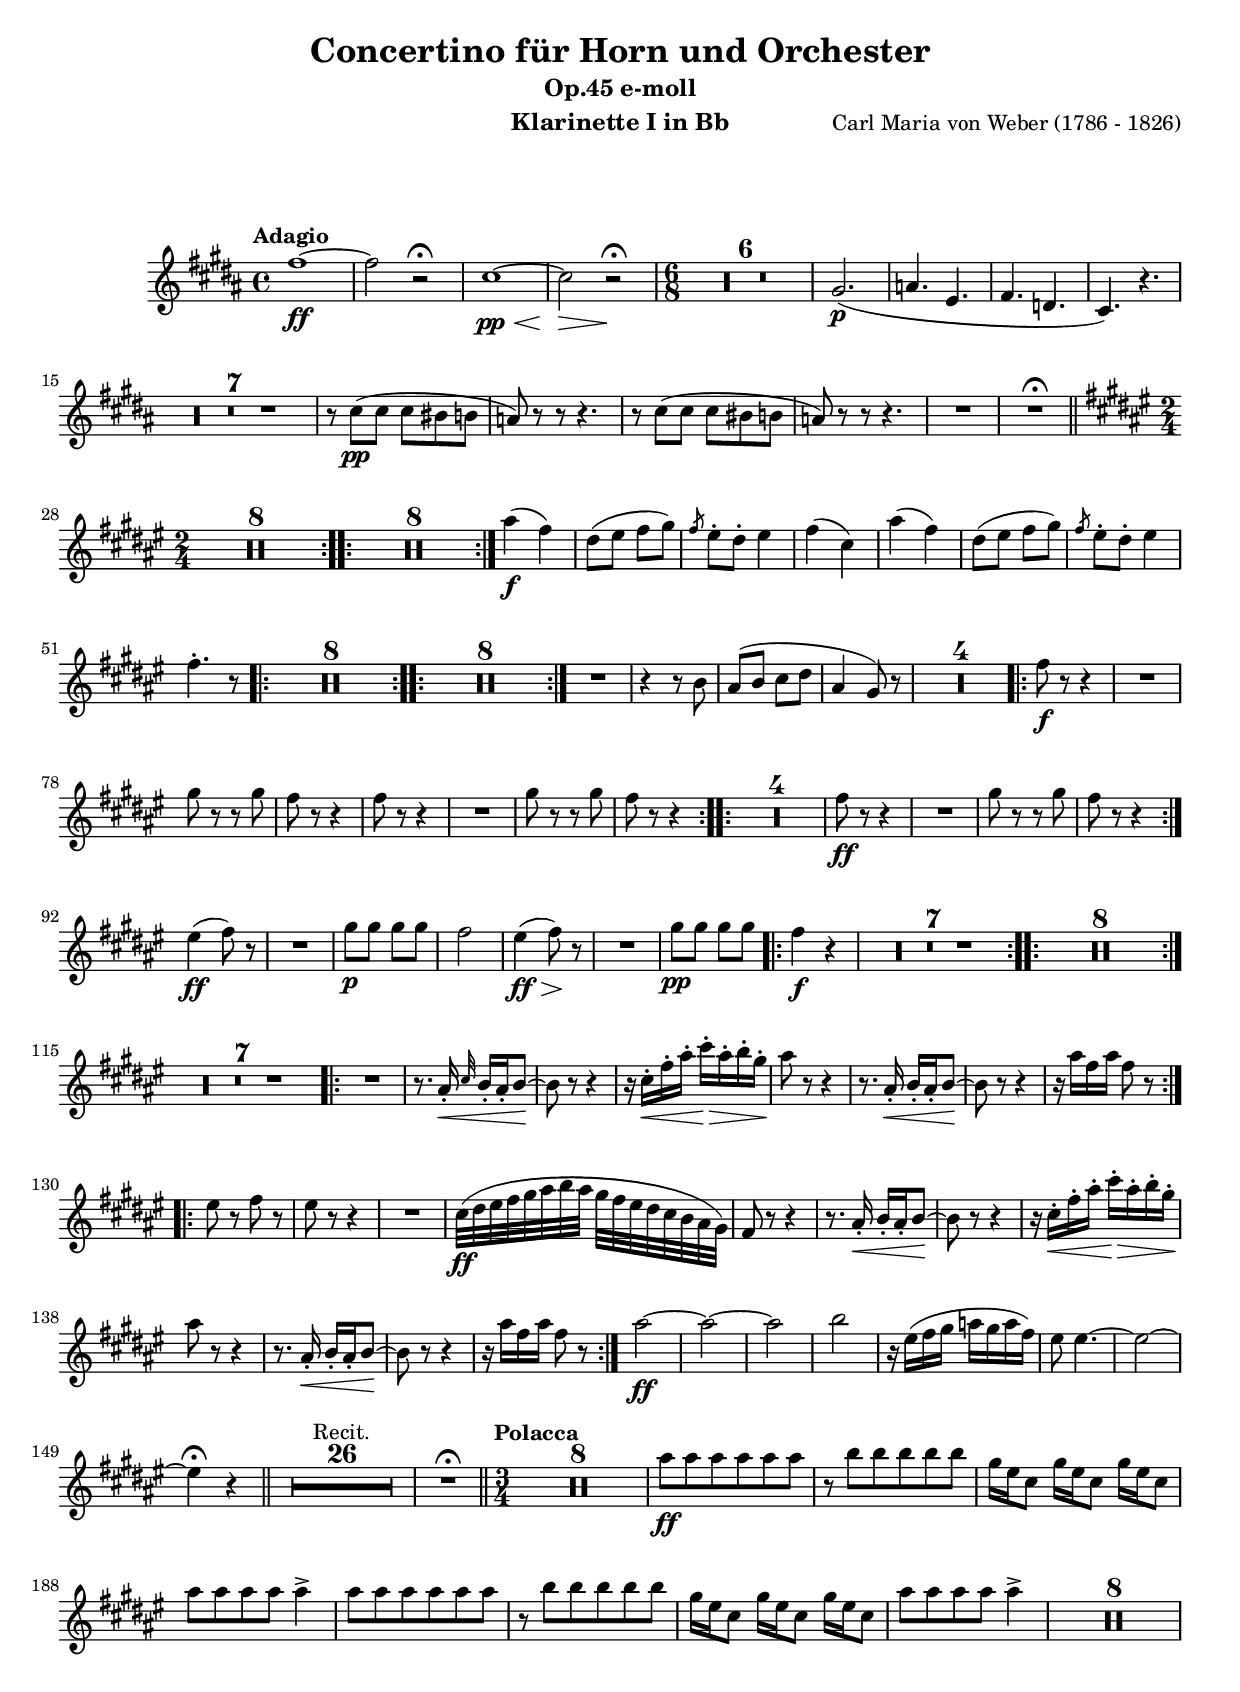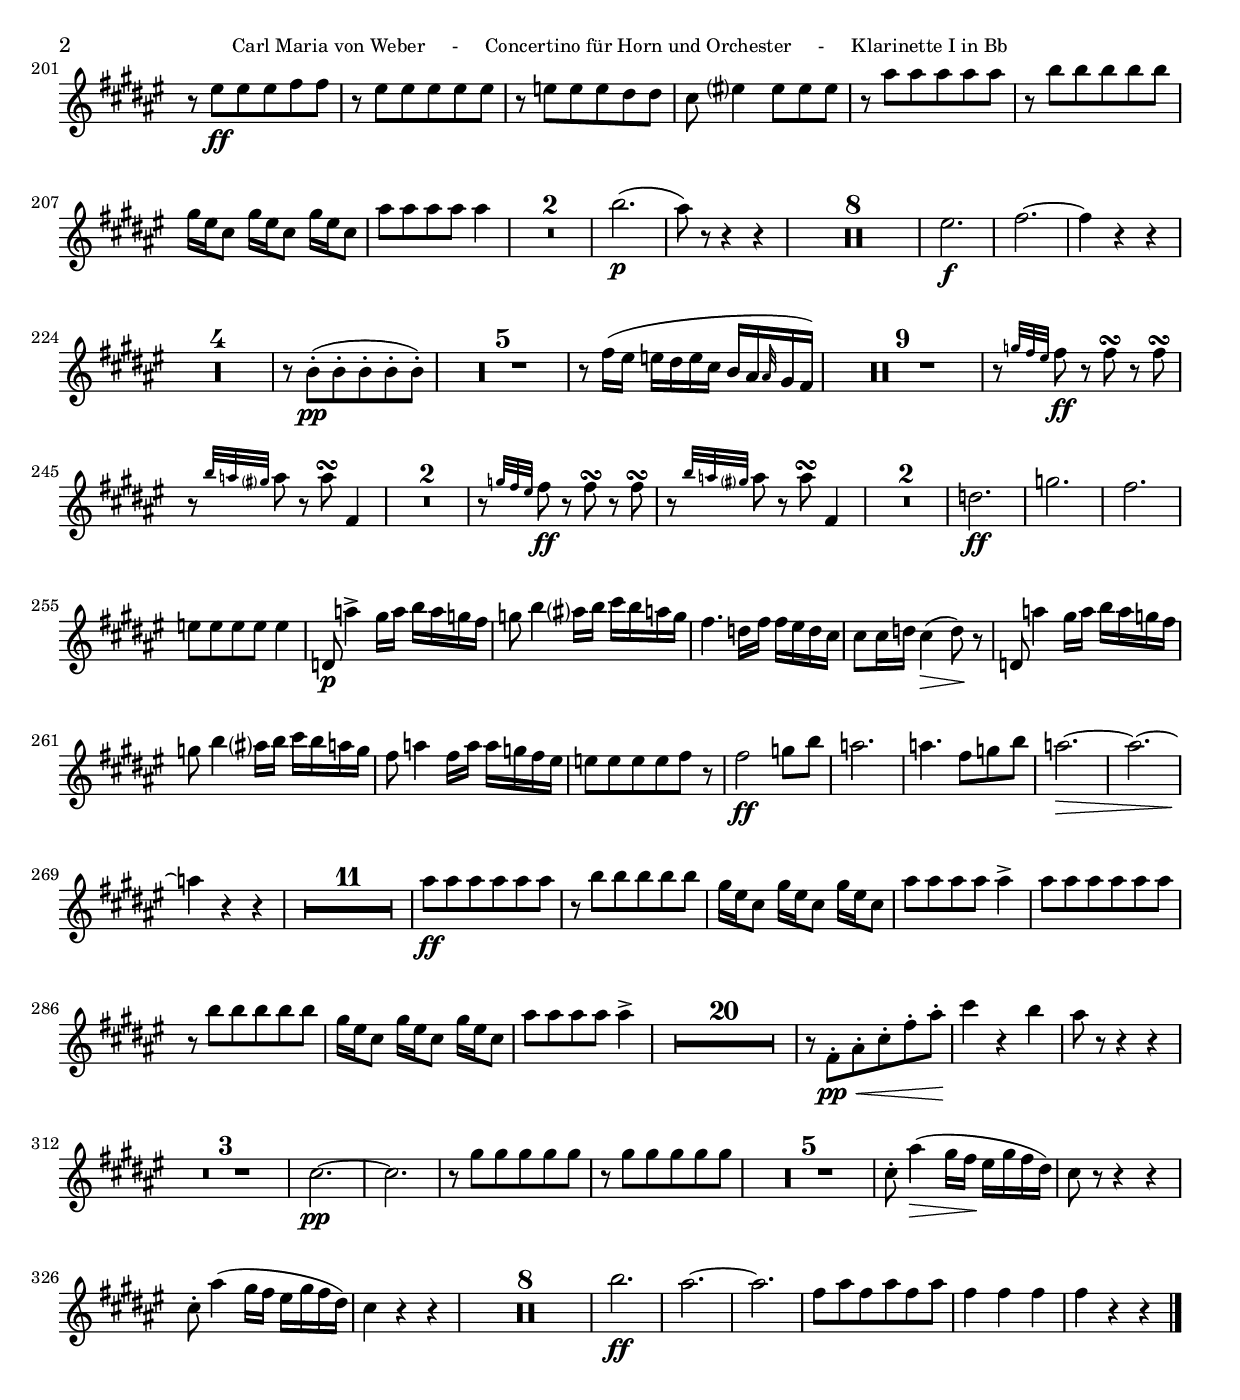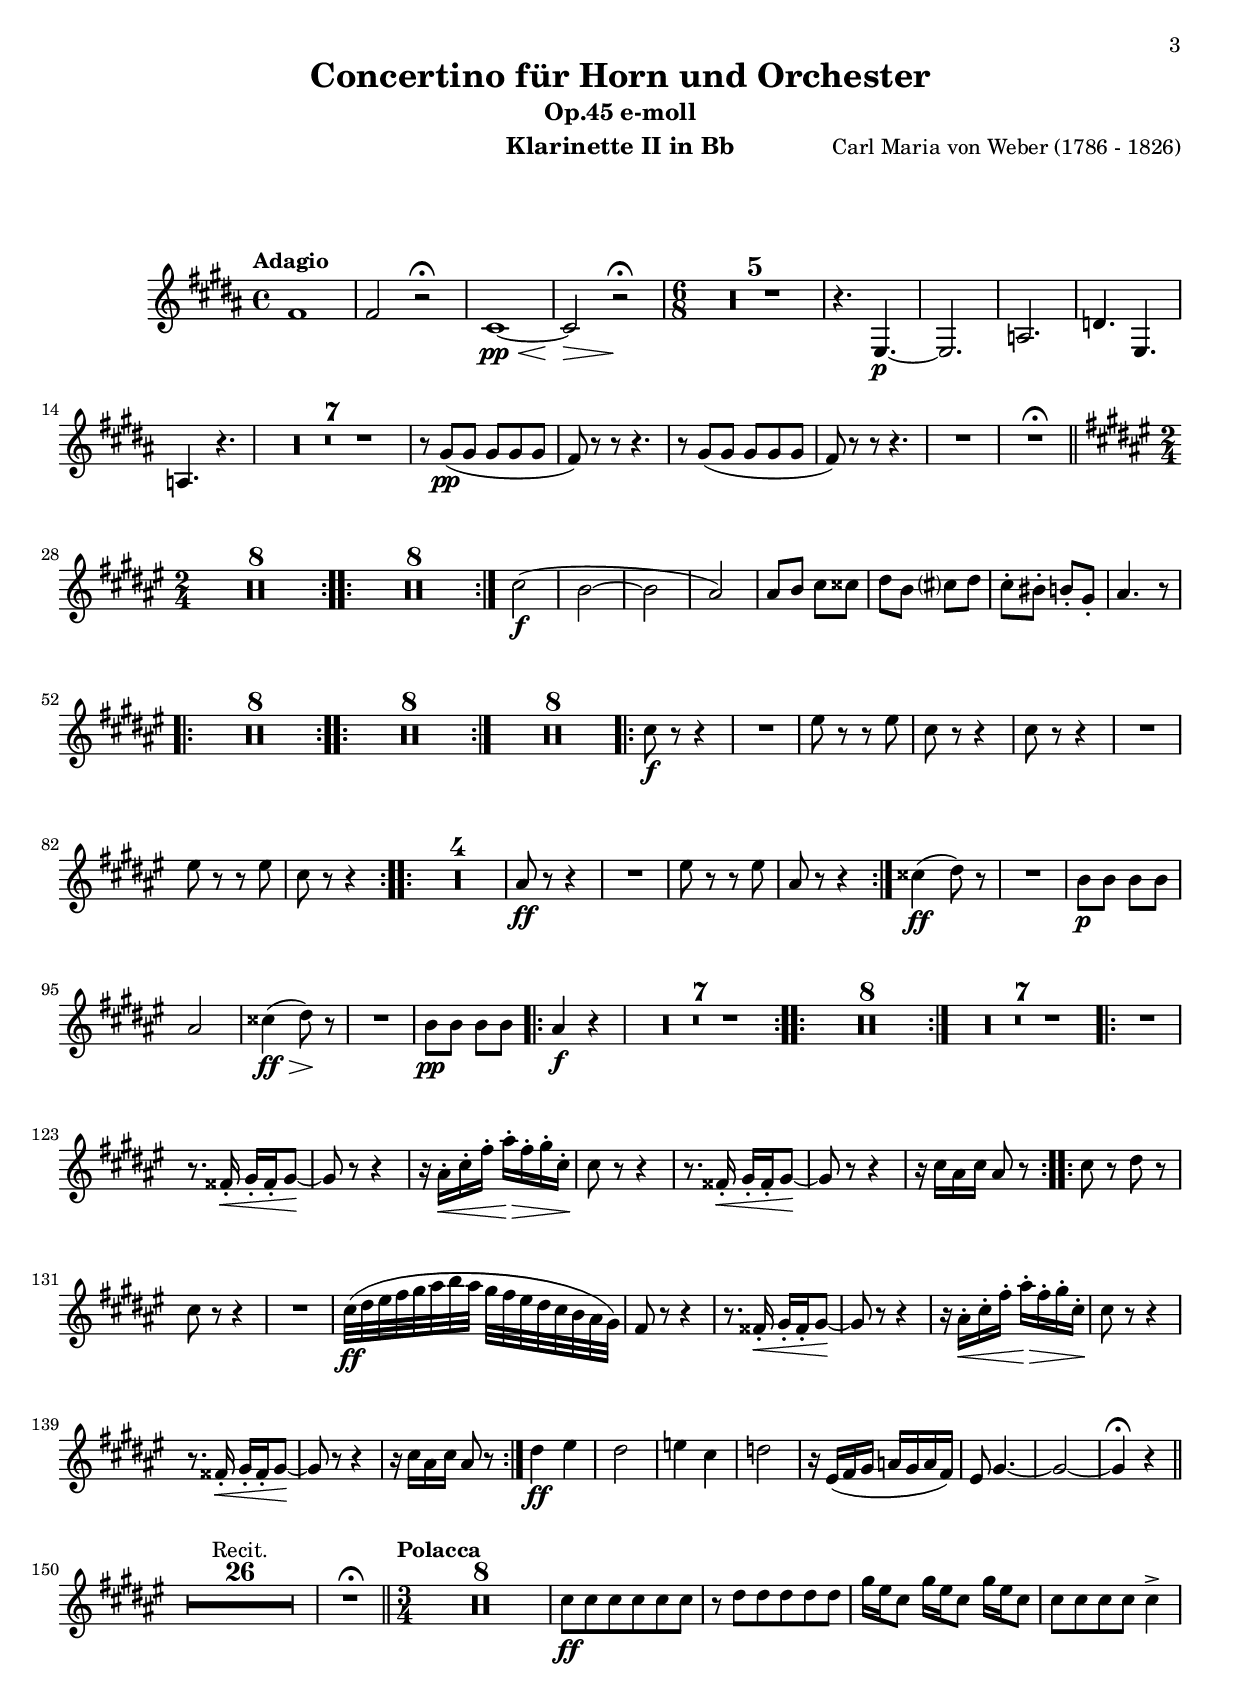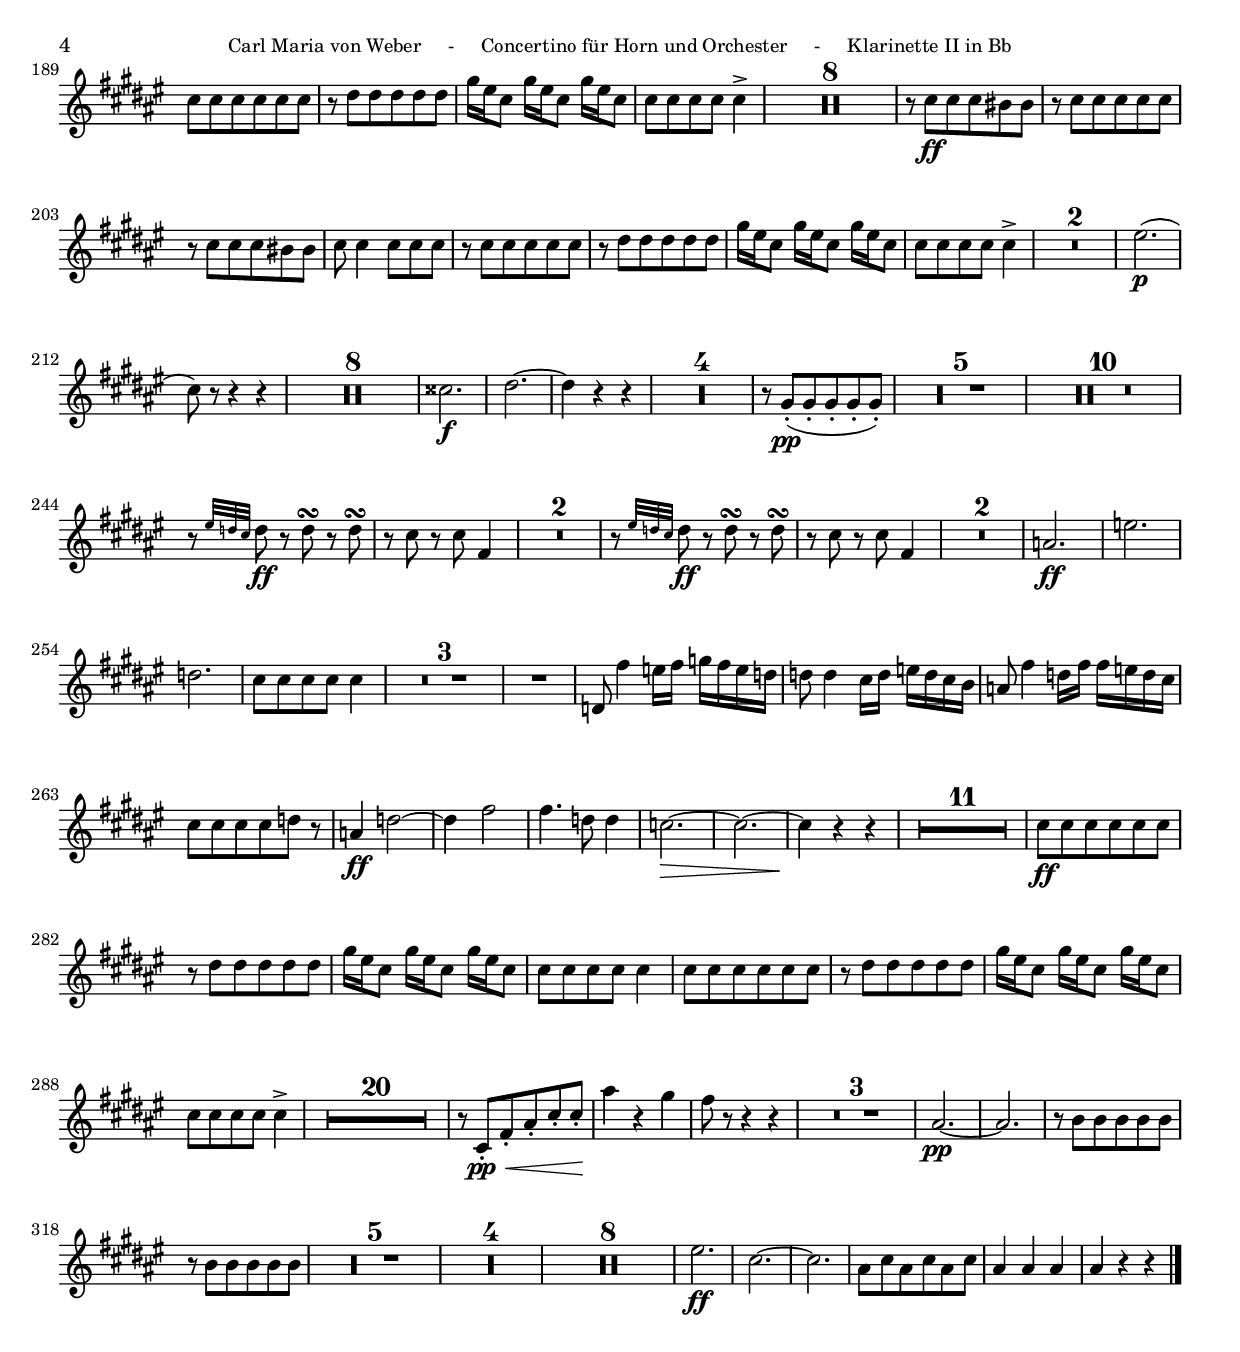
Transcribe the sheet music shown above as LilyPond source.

\version "2.18.2"
\language "deutsch"

\paper {
    top-margin = 10\mm
    bottom-margin = 10\mm
    left-margin = 10\mm
    right-margin = 10\mm
    ragged-last = ##f
}

\header{
  title = "Concertino für Horn und Orchester"
  subtitle = "Op.45 e-moll"
  composerShort = "Carl Maria von Weber"
  composer = "Carl Maria von Weber (1786 - 1826)"
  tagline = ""
}

% Adapt this for automatic line-breaks
mBreak = {}
% mBreak = { \break }
#(set-global-staff-size 18.5)

% Useful snippets
pCresc = _\markup { \dynamic p \italic "cresc." }
mfDim = _\markup { \dynamic mf \italic "dim." }
fCantabile = _\markup { \dynamic f \italic "cantabile" }
smorz = _\markup { \italic "smorz." }
sempreFf = _\markup { \italic "sempre" \dynamic ff }
sempreFff = _\markup { \italic "sempre" \dynamic fff }
pocoF = _\markup { \italic "poco" \dynamic f }
ffz = _\markup { \dynamic { ffz } } 
crescMolto = _\markup { \italic "cresc. molto" }
pMoltoCresc = _\markup { \dynamic p \italic "molto cresc." }
sempreCresc = _\markup { \italic "sempre cresc." }
ppEspr = _\markup { \dynamic pp \italic "espr." }
ppiuEspress = _\markup { \dynamic p \italic "più espress." }
pocoCresc = _\markup { \italic "poco cresc." }
mfEspress = _\markup { \dynamic mf \italic "espress." }
pEspress = _\markup { \dynamic p \italic "espress." }
string = ^\markup { \italic "string." }
stringendo = ^\markup { \italic "stringendo" }
pocoString = ^\markup { \italic "poco string." }
sempreStringendo = ^\markup { \italic "sempre stringendo" }
sempreString = ^\markup { \italic "sempre string." }
tuttaForza = _\markup { \italic "tutta forza" }
allargando = _\markup { \italic "allargando" }
pocoMenoMosso = ^\markup {\italic \bold {"Poco meno mosso."} }
rit = ^\markup {\italic {"rit."} }
rall = ^\markup {\italic {"rall."} }
riten = ^\markup {\italic {"riten."} }
ritATempo = ^\markup { \center-align \italic {"  rit. a tempo"} }
aTempo = ^\markup { \italic {"a tempo"} }
moltoRit = ^\markup { \italic {"molto rit."} }
pocoRit = ^\markup {\italic {"poco rit."} }
pocoRiten = ^\markup {\italic {"poco riten."} }
sec = ^\markup {\italic {"sec."} }
pocoRall = ^\markup {\italic {"poco rall."} }
pocoAPocoRall = ^\markup {\italic {"poco a poco rall."} }
pocoAPocoAccel = ^\markup {\italic {"poco a poco accel."} }
pocoAPocoAccelAlD = ^\markup {\italic {"poco a poco accel. al D"} }
sempreAccel = ^\markup {\italic {"sempre accel."} }
solo = ^\markup { "Solo" }
piuF = _\markup { \italic "più" \dynamic f }
piuP = _\markup { \italic "più" \dynamic p }
lento = ^\markup { \italic "Lento" }
accel = ^\markup { \bold { "accel." } }
tempoPrimo = ^\markup { \italic { "Tempo I" } }

% Adapted from http://lsr.di.unimi.it/LSR/Snippet?id=655
% Make title, subtitle, instrument appear on pages other than the first
#(define (part-not-first-page layout props arg)
   (if (not (= (chain-assoc-get 'page:page-number props -1)
               (ly:output-def-lookup layout 'first-page-number)))
       (interpret-markup layout props arg)
       empty-stencil))

\paper {
  oddHeaderMarkup = \markup
  \fill-line {
    " "
    \on-the-fly #part-not-first-page \fontsize #-1.0 \concat {
      \fromproperty #'header:composerShort
      "     -     "
      \fromproperty #'header:title
      "     -     "
      \fromproperty #'header:instrument
    }
    \on-the-fly #print-page-number-check-first \fromproperty #'page:page-number-string
  }
  evenHeaderMarkup = \markup
  \fill-line {
    \on-the-fly #print-page-number-check-first \fromproperty #'page:page-number-string
    \on-the-fly #part-not-first-page \fontsize #-1.0 \concat {
      \fromproperty #'header:composerShort
      "     -     "
      \fromproperty #'header:title
      "     -     "
      \fromproperty #'header:instrument
    }
    " "
  }
  % Distance between title stuff and music
  markup-system-spacing.basic-distance = #12
  markup-system-spacing.minimum-distance = #12
  markup-system-spacing.padding = #10
  % Distance between music systems
  system-system-spacing.basic-distance = #14
  system-system-spacing.minimum-distance = #14
  % system-system-spacing.padding = #10
  
}

% ---------------------------------------------------------

clarinet_I = {
  \set Score.markFormatter = #format-mark-alphabet
  \accidentalStyle Score.modern-cautionary
  \compressFullBarRests
  \defaultTimeSignature
  \time 4/4
  \tempo "Adagio"
  \key c \major
  \clef violin
  \relative c' {
    % p1 1
    g''1\ff~ |
    g2 r \fermata |
    d1\pp\<~ |
    d2\> r\! \fermata
    \mBreak
    
    % p1 2
    \time 6/8
    R1*6/8*6 |
    a2.(\p |
    b4. f |
    g4. es |
    d4.) r |
    R1*6/8*7 |
    \mBreak
    
    %p1 3
    r8 d'(\pp d d cis c |
    b8) r8 r r4. |
    r8 d( d d cis c |
    b8) r8 r r4. |
    R1*6/8 |
    R1*6/8  \fermataMarkup |
    \bar "||"
    \mBreak
    
    %p1 4
    \time 2/4
    \key g \major
    \repeat volta 2 {
      R1*2/4*8
    }
    \repeat volta 2 {
      R1*2/4*8
    }
    h'4(\f g) |
    e8( fis g a) |
    \slashedGrace g8 fis8-. e-. fis4 |
    g4( d) |
    \mBreak
    
    %p1 5
    h'4( g) |
    e8( fis g a) |
    \slashedGrace g8 fis8-. e-. fis4 |
    g4.-. r8 |
    \repeat volta 2 {
      R1*2/4*8
    }
    \repeat volta 2 {
      R1*2/4*8
    }
    \mBreak
    
    %p1 6
    R1*2/4 |
    r4 r8 c, |
    h( c d e |
    h4 a8) r |
    R1*2/4*4 |
    \mBreak
    
    %p1 7
    \repeat volta 2 {
      g'8\f r r4 |
      R1*2/4 |
      a8 r r a |
      g8 r r4 |
      g8 r r4 |
      R1*2/4 |
      a8 r r a |
      g8 r r4 |
    }
    \mBreak
    
    %p1 8
    \repeat volta 4 {
      R1*2/4*4 |
      g8\ff r r4 |
      R1*2/4 |
      a8 r r a |
      g8 r r4 |
    }
    fis4(\ff g8) r |
    R1*2/4 |
    a8\p a a a |
    \mBreak
    
    %p1 9
    g2 |
    fis4(\ff\> g8)\! r |
    R1*2/4 |
    a8\pp a a a |
    \repeat volta 2 {
      g4\f r |
      R1*2/4*7 |
    }
    \repeat volta 2 {
      R1*2/4*8 |
    }
    \mBreak
    
    %p1 10
    R1*2/4*7
    \mBreak
    
    %p2 1
    \repeat volta 2 {
      R1*2/4 |
      r8. h,16-.\< \grace d32 c16-. h-. c8~\! |
      c8 r r4 |
      r16 d-.\< g-. h-. d-.\> h-. c-. a-.\! |
      h8 r r4 |
      r8. h,16-.\< c-. h-. c8~\! |
      c8 r r4 |
      \mBreak
      
      %p2 2
      r16 h' g h g8 r |
    }
    \repeat volta 2 {
      fis8 r g r |
      fis8 r r4 |
      R1*2/4 |
      d32\ff( e fis g a h c h a g fis e d c h a) |
      g8 r r4 |
      \mBreak

      %p2 3
      r8. h16-.\< c-. h-. c8~\! |
      c8 r r4 |
      r16 d-.\< g-. h-. d-.\> h-. c-. a-.\! |
      h8 r r4 |
      r8. h,16-.\< c-. h-. c8~\! |
      c8 r r4 |
      \mBreak

      %p2 4
      r16 h' g h g8 r |
    }
    h2~\ff |
    h2~ |
    h2 |
    c2 |
    r16 fis,( g a b a b g) |
    fis8 fis4.~ |
    fis2~ |
    \mBreak
    
    %p2 5
    fis4\fermata r |
    \bar "||"
    R1*2/4*26 ^\markup { "Recit." } |
    R1*2/4\fermataMarkup
    \bar "||"
    \mBreak
    
    %p2 6
    \time 3/4
    \tempo "Polacca"
    R1*3/4*8 |
    h8\ff \repeat unfold 5 { h8 } |
    r8 \repeat unfold 5 { c8 } |
    \repeat unfold 3 { a16 fis d8 } |
    \repeat unfold 4 h'8 h4-> |
    \mBreak
    
    %p2 7
    h8 \repeat unfold 5 { h8 } |
    r8 \repeat unfold 5 { c8 } |
    \repeat unfold 3 { a16 fis d8 } |
    \repeat unfold 4 h'8 h4-> |
    R1*3/4*8 |
    \mBreak
    
    %p2 8
    r8 fis\ff fis fis g g |
    r8 \repeat unfold 5 { fis } |
    r8 \repeat unfold 3 f e e |
    d8 fis4 \repeat unfold 3 fis8 |
    r8 \repeat unfold 5 h |
    r8 \repeat unfold 5 c |
    \mBreak
    
    %p2 9
    \repeat unfold 3 { a16 fis d8 } |
    \repeat unfold 4 h'8 h4 |
    R1*3/4*2 |
    c2.(\p |
    h8) r8 r4 r |
    R1*3/4*8 |
    \mBreak
    
    %p2 10
    fis2.\f |
    g2.~ |
    g4 r r |
    R1*3/4*4 |
    r8 c,8-.(\pp \repeat unfold 3 c-. c-.)|
    R1*3/4*5 |
    \mBreak
    
    %p3 1
    r8 g'16( fis f e f d c h \grace h32 a16 g) |
    R1*3/4*9 |
    r8 \grace { as'32 g fis } g8\ff r g\turn r g\turn |
    r8 \grace { c32 b a } b8 r b\turn g,4 |
    \mBreak
    
    %p3 2
    R1*3/4*2 |
    r8 \grace { as'32 g fis } g8\ff r g\turn r g\turn |
    r8 \grace { c32 b a } b8 r b\turn g,4 |
    R1*3/4*2 |
    es'2.\ff |
    as2. |
    \mBreak
    
    %p3 3
    g2. |
    \repeat unfold 4 f8 f4 |
    es,8\p b''4-> a16 b c b as g |
    as8 c4 h16 c d c b as |
    g4. es16 g g fis es d |
    \mBreak
    
    %p3 4
    d8 d16 es d4(\> es8)\! r |
    es,8 b''4 a16 b c b as g |
    as8 c4 h16 c d c b as |
    g8 b4 g16 b b as g fis |
    \mBreak
    
    %p3 5
    \repeat unfold 4 f8 g r |
    g2\ff as8 c |
    b2. |
    b4. g8 as c |
    b2.~\> |
    b2.~ |
    b4\! r r |
    \mBreak
    
    %p3 6
    R1*3/4*11 |
    h8\ff \repeat unfold 5 h8 |
    r8 \repeat unfold 5 c |
    \repeat unfold 3 { a16 fis d8 } |
    \repeat unfold 4 h'8 h4-> |
    \repeat unfold 6 h8 |
    r8 \repeat unfold 5 c |
    \mBreak
    
    %p3 7
    \repeat unfold 3 { a16 fis d8 } |
    \repeat unfold 4 h'8 h4-> |
    R1*3/4*20 |
    r8 g,-.\pp\< h-. d-. g-. h-.\! |
    d4 r c |
    \mBreak
    
    %p3 8
    h8 r r4 r |
    R1*3/4*3 |
    d,2.~\pp |
    d2. |
    r8 \repeat unfold 5 a' |
    r8 \repeat unfold 5 a |
    R1*3/4*5 |
    \mBreak
    
    %p3 9
    d,8-. h'4(\> a16 g\! fis a g e) |
    d8 r r4 r |
    d8-. h'4( a16 g fis a g e) |
    d4 r r |
    \mBreak
    
    %p3 10
    R1*3/4*8 |
    c'2.\ff
    h2.~ |
    h2. |
    g8 h g h g h |
    g4 g g |
    g4 r r 
    \bar "|."
  }
}

clarinet_II = {
  \set Score.markFormatter = #format-mark-alphabet
  \accidentalStyle Score.modern-cautionary
  \compressFullBarRests
  \defaultTimeSignature
  \time 4/4
  \tempo "Adagio"
  \key c \major
  \clef violin
  \relative c' {
    % p1 1
    g'1 |
    g2 r \fermata |
    d1\pp\<~ |
    d2\> r\! \fermata
    \mBreak
    
    % p1 2
    \time 6/8
    R1*5/8*6 |
    r4. f,4.~\p |
    f2. |
    b2. |
    es4. f, |
    b4. r |
    R1*6/8*7 |
    \mBreak
    
    
    %p1 3
    r8 a'(\pp a a a a |
    g8) r8 r r4. |
    r8 a( a a a a |
    g8) r8 r r4. |
    R1*6/8 |
    R1*6/8  \fermataMarkup |
    \bar "||"
    \mBreak
    
    %p1 4
    \time 2/4
    \key g \major
    \repeat volta 2 {
      R1*2/4*8
    }
    \repeat volta 2 {
      R1*2/4*8
    }
    d'2(\f |
    c2~ |
    c2 |
    h2) |
    \mBreak
    
    %p1 5
    h8 c d dis |
    e8 c d e |
    d8-. cis-. c-. a-. |
    h4. r8 |
    \repeat volta 2 {
      R1*2/4*8
    }
    \repeat volta 2 {
      R1*2/4*8
    }
    \mBreak
    
    %p1 6
    R1*2/4*8 |
    \mBreak
    
    %p1 7
    \repeat volta 2 {
      d8\f r r4 |
      R1*2/4 |
      fis8 r r fis |
      d8 r r4 |
      d8 r r4 |
      R1*2/4 |
      fis8 r r fis |
      d8 r r4 |
    }
    
    %p1 8
    \repeat volta 2 {
      R1*2/4*4 |
      h8\ff r r4 |
      R1*2/4 |
      fis'8 r r fis |
      h,8 r r4 |
    }
    dis4(\ff e8) r |
    R1*2/4 |
    c8\p c c c |
    \mBreak
    
    %p1 9
    h2 |
    dis4(\ff\> e8)\! r |
    R1*2/4 |
    c8\pp c c c |
    \repeat volta 2 {
      h4\f r |
      R1*2/4*7 |
    }
    \repeat volta 2 {
      R1*2/4*8 |
    }
    \mBreak
    
    %p1 10
    R1*2/4*7
    \mBreak
    
    %p2 1
    \repeat volta 2 {
      R1*2/4 |
      r8. gis16-.\< a-. gis-. a8~\! |
      a8 r r4 |
      r16 h-.\< d-. g-. h-.\> g-. a-. d,-.\! |
      d8 r r4 |
      r8. gis,16-.\< a-. gis-. a8~\! |
      a8 r r4 |
      \mBreak
      
      %p2 2
      r16 d h d h8 r |
    }
    \repeat volta 2 {
      d8 r e r |
      d8 r r4 |
      R1*2/4 |
      d32\ff( e fis g a h c h a g fis e d c h a) |
      g8 r r4 |
      \mBreak

      %p2 3
      r8. gis16-.\< a-. gis-. a8~\! |
      a8 r r4 |
      r16 h-.\< d-. g-. h-.\> g-. a-. d,-.\! |
      d8 r r4 |
      r8. gis,16-.\< a-. gis-. a8~\! |
      a8 r r4 |
      \mBreak
      
      %p2 4
      r16 d h d h8 r |
    }
    e4\ff fis |
    e2 |
    f4 d |
    es 2|
    r16 fis,( g a b a b g) |
    fis8 a4.~ |
    a2~ |
    \mBreak
    
    %p2 5
    a4\fermata r |
    \bar "||"
    R1*2/4*26 ^\markup { "Recit." } |
    R1*2/4\fermataMarkup
    \bar "||"
    \mBreak
    
    %p2 6
    \time 3/4
    \tempo "Polacca"
    R1*3/4*8 |
    d8\ff \repeat unfold 5 { d8 } |
    r8 \repeat unfold 5 { e8 } |
    \repeat unfold 3 { a16 fis d8 } |
    \repeat unfold 4 d8 d4-> |
    \mBreak
    
    %p2 7
    d8 \repeat unfold 5 { d8 } |
    r8 \repeat unfold 5 { e8 } |
    \repeat unfold 3 { a16 fis d8 } |
    \repeat unfold 4 d8 d4-> |
    R1*3/4*8 |
    \mBreak
    
    %p2 8
    r8 d\ff d d cis cis |
    r8 \repeat unfold 5 { d } |
    r8 \repeat unfold 3 d cis cis |
    d8 d4 \repeat unfold 3 d8 |
    r8 \repeat unfold 5 d |
    r8 \repeat unfold 5 e |
    \mBreak
    
    %p2 9
    \repeat unfold 3 { a16 fis d8 } |
    \repeat unfold 4 d8 d4-> |
    R1*3/4*2 |
    fis2.(\p |
    d8) r8 r4 r |
    R1*3/4*8 |
    \mBreak
    
    %p2 10
    dis2.\f |
    e2.~ |
    e4 r r |
    R1*3/4*4 |
    r8 a,8-.(\pp \repeat unfold 3 a-. a-.) |
    R1*3/4*5 |
    \mBreak
    
    %p3 1
    R1*3/4*10 |
    r8 \grace { fis'32 es d } es8\ff r es\turn r es\turn |
    r8 d8 r d g,4 |
    \mBreak
    
    %p3 2
    R1*3/4*2 |
    r8 \grace { fis'32 es d } es8\ff r es\turn r es\turn |
    r8 d8 r d g,4 |
    R1*3/4*2 |
    b2.\ff |
    f'2. |
    \mBreak
    
    %p3 3
    es2. |
    \repeat unfold 4 d8 d4 |
    R1*3/4*3 |
    \mBreak
    
    %p3 4
    R1*3/4 |
    es,8 g'4 f16 g as g f es |
    es8 es4 d16 es f es d c |
    b8 g'4 es16 g g f es d |
    \mBreak

    %p3 5
    \repeat unfold 4 d8 es r |
    b4\ff es2~ |
    es4 g2 |
    g4. es8 es4 |
    des2.~\> |
    des2.~ |
    des4\! r r |
    \mBreak
    
    %p3 6
    R1*3/4*11 |
    d8\ff \repeat unfold 5 d8 |
    r8 \repeat unfold 5 e |
    \repeat unfold 3 { a16 fis d8 } |
    \repeat unfold 4 d8 d4 |
    \repeat unfold 6 d8 |
    r8 \repeat unfold 5 e |
    \mBreak
    
    %p3 7
    \repeat unfold 3 { a16 fis d8 } |
    \repeat unfold 4 d8 d4-> |
    R1*3/4*20 |
    r8 d,-.\pp\< g-. h-. d-. d-.\! |
    h'4 r a |
    \mBreak
    
    %p3 8
    g8 r r4 r |
    R1*3/4*3 |
    h,2.~\pp |
    h2. |
    r8 \repeat unfold 5 c |
    r8 \repeat unfold 5 c |
    R1*3/4*5 |
    \mBreak
    
    %p3 9
    R1*3/4*4 |
    \mBreak
    
    %p3 10
    R1*3/4*8 |
    fis2.\ff
    d2.~ |
    d2. |
    h8 d h d h d |
    h4 h h |
    h4 r r |
    \bar "|."
  }
}


% ---------------------------------------------------------

%{
\bookpart {
  \header{
    instrument = "Klarinette I in A"
  }
  \score {
    \new Staff {
      \compressFullBarRests
      \set Score.markFormatter = #format-mark-box-alphabet
      \override DynamicLineSpanner.staff-padding = #3
      \accidentalStyle Score.modern-cautionary
      <<
      {
        \transpose a a \clarinet_I
      }
      \\
      {
        \transpose a a \clarinet_II
      }
      >>
    }
  }
}
%}

\bookpart {
  \header{
    instrument = "Klarinette I in Bb"
  }
  \score {
    \new Staff {
      \compressFullBarRests
      \set Score.markFormatter = #format-mark-box-alphabet
      \override DynamicLineSpanner.staff-padding = #3
      \accidentalStyle Score.modern-cautionary
      \new Voice {
        \transpose b a \clarinet_I
      }
    }
  }
}


\bookpart {
  \header{
    instrument = "Klarinette II in Bb"
  }
  \score {
    \new Staff {
      \compressFullBarRests
      \set Score.markFormatter = #format-mark-box-alphabet
      \override DynamicLineSpanner.staff-padding = #3
      \accidentalStyle Score.modern-cautionary
      \new Voice {
        \transpose b a \clarinet_II
      }
    }
  }
}
